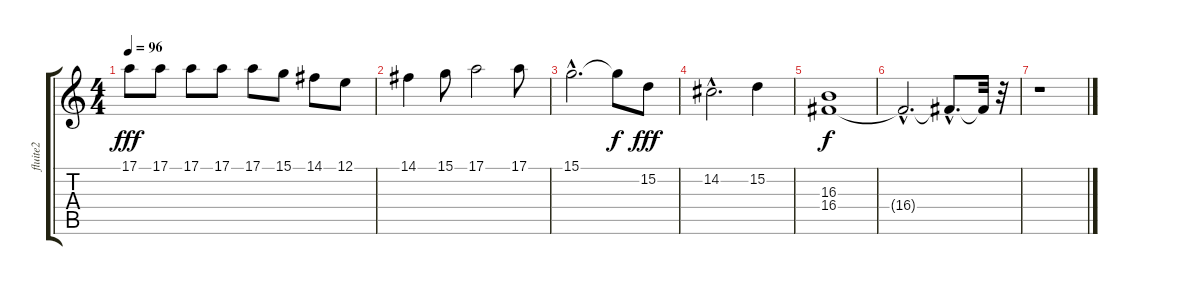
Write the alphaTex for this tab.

\track ("fluite2" "fluite2") {instrument panflute}
\staff {score tabs}
\tuning (E4 B3 G3 D3 A2 E2) {hide}
\ts (4 4)
\tempo 96
\clef g2
\ks c
17.1.8{dy fff} 17.1.8 17.1.8 17.1.8 17.1.8 15.1.8 14.1.8 12.1.8 |
14.1.4 15.1.8 17.1.2 17.1.8 |
15.1{hac}.2{d} 15.1{t}.8{dy f} 15.2.8{dy fff} |
14.2{hac}.2{d} 15.2.4 |
(16.3 16.4).1{dy f} |
16.4{hac t}.2{d} 16.4{hac t}.8{d} 16.4{t}.32 r.32 |
r.1
